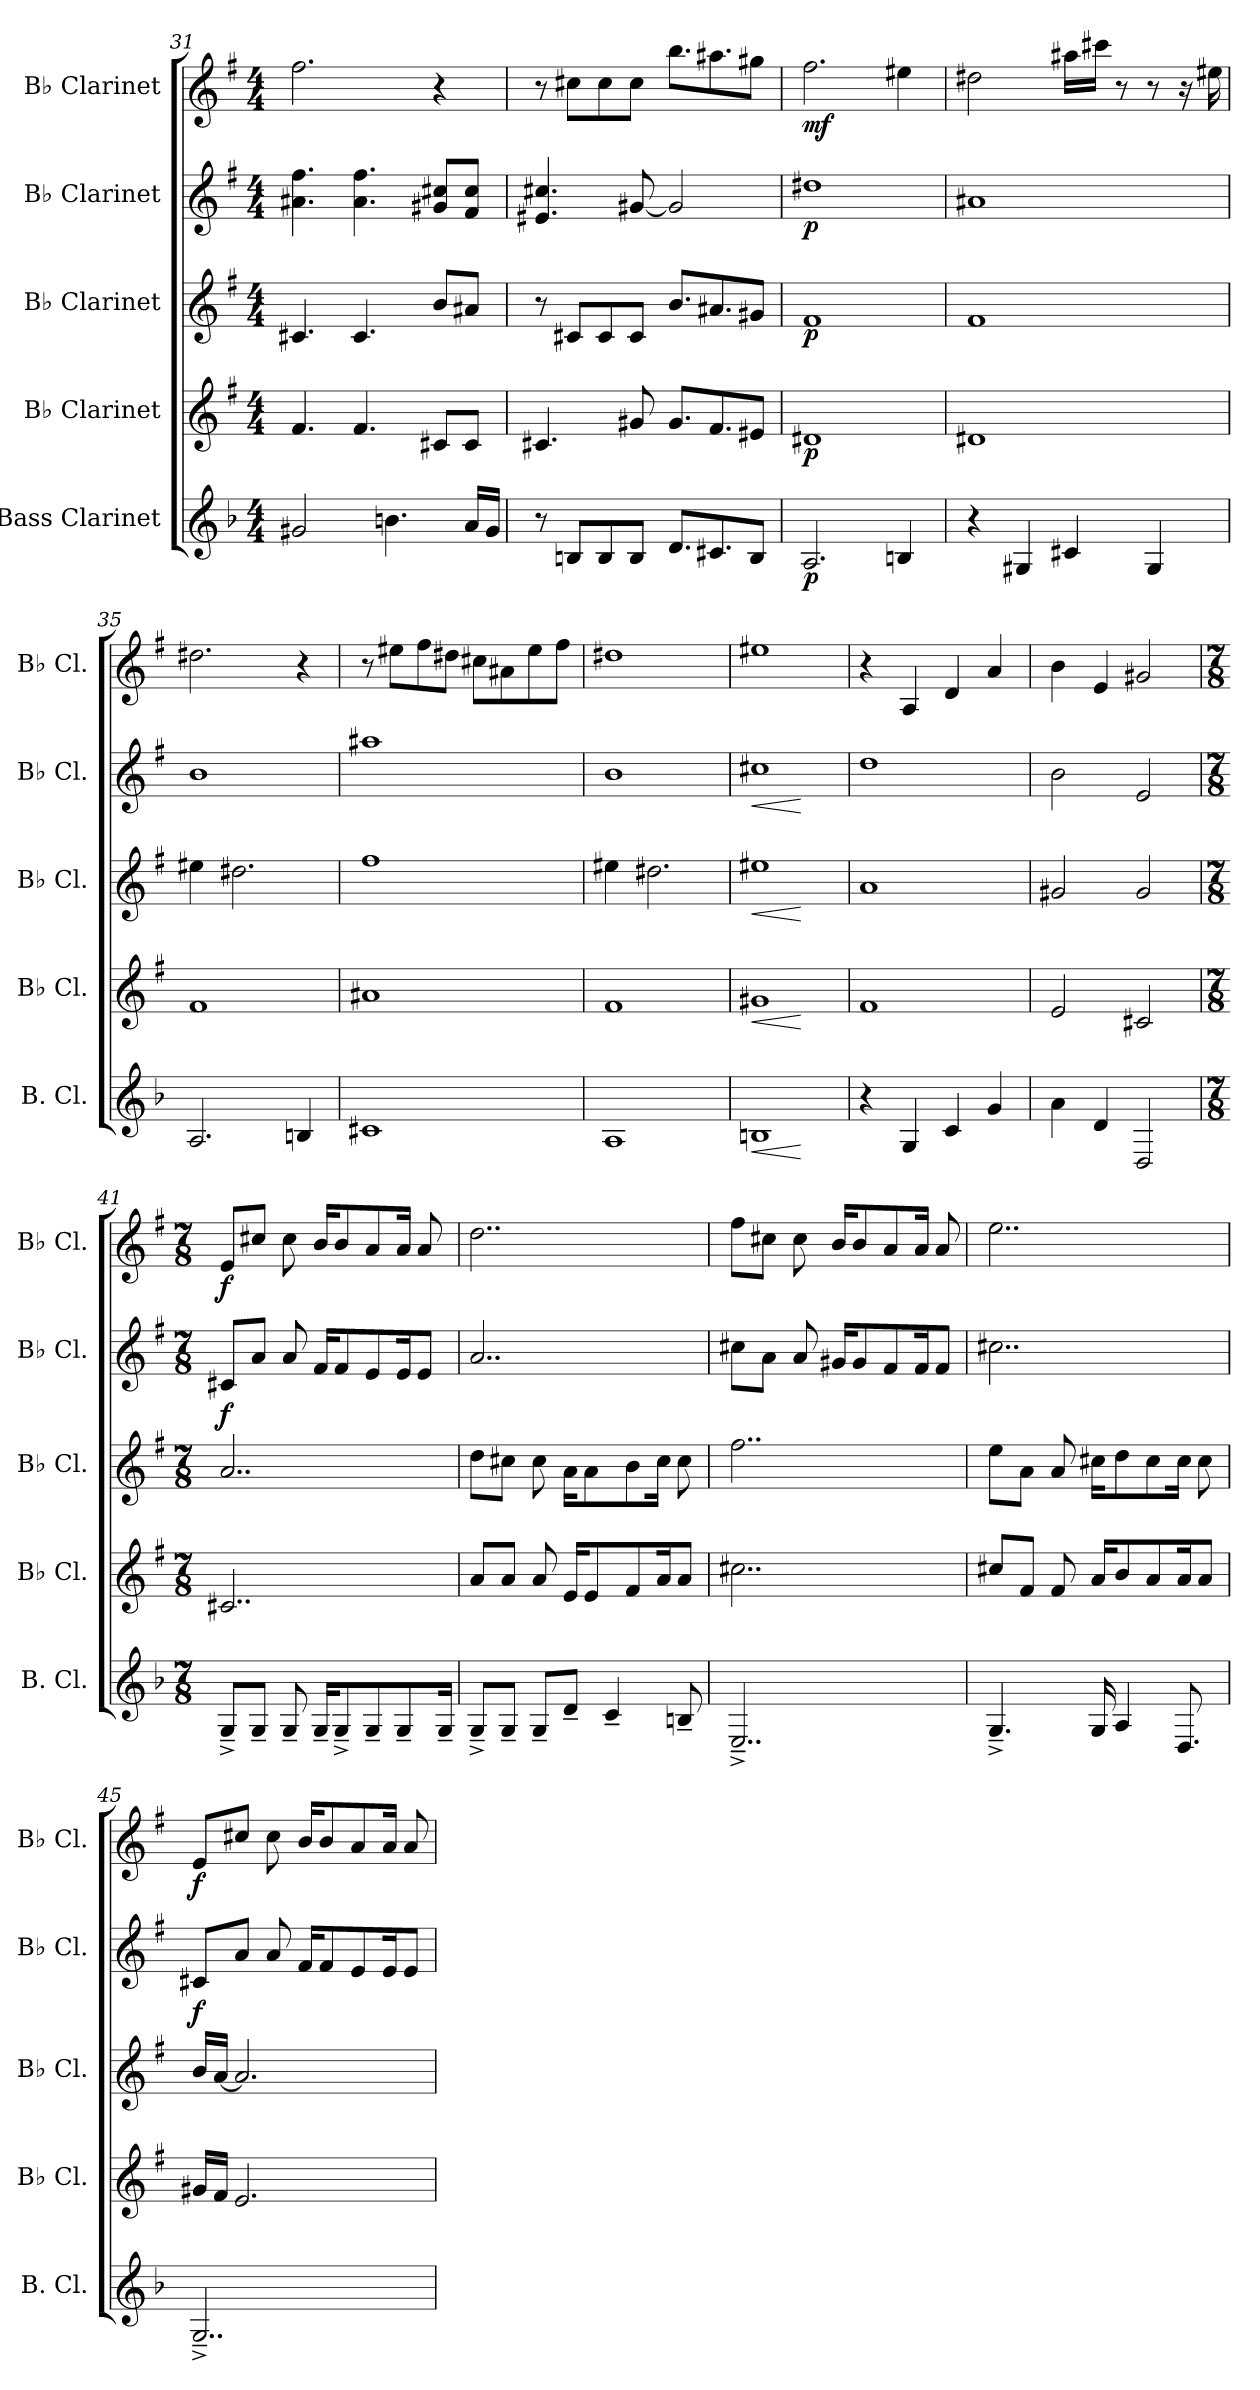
**kern	**dynam	**kern	**dynam	**kern	**dynam	**kern	**dynam	**kern	**dynam
*part5	*part5	*part4	*part4	*part3	*part3	*part2	*part2	*part1	*part1
*staff5	*staff5	*staff4	*staff4	*staff3	*staff3	*staff2	*staff2	*staff1	*staff1
*I"Bass Clarinet	*	*I"B♭ Clarinet	*	*I"B♭ Clarinet	*	*I"B♭ Clarinet	*	*I"B♭ Clarinet	*
*I'B. Cl.	*	*I'B♭ Cl.	*	*I'B♭ Cl.	*	*I'B♭ Cl.	*	*I'B♭ Cl.	*
*clefG2	*	*clefG2	*	*clefG2	*	*clefG2	*	*clefG2	*
*ITrd8c14	*	*ITrd1c2	*	*ITrd1c2	*	*ITrd1c2	*	*ITrd1c2	*
*k[b-]	*	*k[b-]	*	*k[b-]	*	*k[b-]	*	*k[b-]	*
*M4/4	*	*M4/4	*	*M4/4	*	*M4/4	*	*M4/4	*
=31	=31	=31	=31	=31	=31	=31	=31	=31	=31
2G#X/	.	4.e/	.	4.Bn/	.	4.g#X\ 4.ee\	.	2.ee\	.
.	.	4.e/	.	4.B/	.	4.g#\ 4.ee\	.	.	.
4.Bn\	.	.	.	.	.	.	.	.	.
.	.	8Bn/L	.	8a/L	.	8f#X/ 8bn/L	.	4r	.
16A/LL	.	8B/J	.	8g#X/J	.	8e/ 8b/J	.	.	.
16G#/JJ	.	.	.	.	.	.	.	.	.
=32	=32	=32	=32	=32	=32	=32	=32	=32	=32
8r	.	4.Bn/	.	8r	.	4.d#X/ 4.bn/	.	8r	.
8BBn/L	.	.	.	8Bn/L	.	.	.	8bn\L	.
8BB/	.	.	.	8B/	.	.	.	8b\	.
8BB/J	.	8f#X/	.	8B/J	.	[8f#X/	.	8b\J	.
8.D/L	.	8.f#/L	.	8.a/L	.	2f#/]	.	8.aa\L	.
8.C#X/	.	8.e/	.	8.g#X/	.	.	.	8.gg#X\	.
8BB/J	.	8d#X/J	.	8f#X/J	.	.	.	8ff#X\J	.
=33	=33	=33	=33	=33	=33	=33	=33	=33	=33
!	!LO:DY:b	!	!LO:DY:b	!	!LO:DY:b	!	!LO:DY:b	!	!LO:DY:b
2.AA/	p	1c#X	p	1e	p	1cc#X	p	2.ee\	mf
4BBn/	.	.	.	.	.	.	.	4dd#X\	.
!!LO:LB:g=z
=34	=34	=34	=34	=34	=34	=34	=34	=34	=34
4r	.	1c#X	.	1e	.	1g#X	.	2cc#X\	.
4GG#X/	.	.	.	.	.	.	.	.	.
4C#X/	.	.	.	.	.	.	.	16gg#X\LL	.
.	.	.	.	.	.	.	.	16bbn\JJ	.
.	.	.	.	.	.	.	.	8r	.
4GG#/	.	.	.	.	.	.	.	8r	.
.	.	.	.	.	.	.	.	16r	.
.	.	.	.	.	.	.	.	16dd#X\	.
=35	=35	=35	=35	=35	=35	=35	=35	=35	=35
2.AA/	.	1e	.	4dd#X\	.	1a	.	2.cc#X\	.
.	.	.	.	2.cc#X\	.	.	.	.	.
4BBn/	.	.	.	.	.	.	.	4r	.
=36	=36	=36	=36	=36	=36	=36	=36	=36	=36
1C#X	.	1g#X	.	1ee	.	1gg#X	.	8r	.
.	.	.	.	.	.	.	.	8dd#X\L	.
.	.	.	.	.	.	.	.	8ee\	.
.	.	.	.	.	.	.	.	8cc#X\J	.
.	.	.	.	.	.	.	.	8bn\L	.
.	.	.	.	.	.	.	.	8g#X\	.
.	.	.	.	.	.	.	.	8dd#\	.
.	.	.	.	.	.	.	.	8ee\J	.
=37	=37	=37	=37	=37	=37	=37	=37	=37	=37
1AA	.	1e	.	4dd#X\	.	1a	.	1cc#X	.
.	.	.	.	2.cc#X\	.	.	.	.	.
=38	=38	=38	=38	=38	=38	=38	=38	=38	=38
!	!LO:HP:b	!	!LO:HP:b	!	!LO:HP:b	!	!LO:HP:b	!	!
1BBn	<	1f#X	<	1dd#X	<	1bn	<	1dd#X	.
.	[	.	[	.	[	.	[	.	.
=39	=39	=39	=39	=39	=39	=39	=39	=39	=39
4r	.	1e	.	1g	.	1cc	.	4r	.
4GG/	.	.	.	.	.	.	.	4G/	.
4C/	.	.	.	.	.	.	.	4c/	.
4G/	.	.	.	.	.	.	.	4g/	.
=40	=40	=40	=40	=40	=40	=40	=40	=40	=40
4A\	.	2d/	.	2f#X/	.	2a\	.	4a\	.
4D/	.	.	.	.	.	.	.	4d/	.
2DD/	.	2Bn/	.	2f#/	.	2d/	.	2f#X/	.
=41	=41	=41	=41	=41	=41	=41	=41	=41	=41
*M7/8	*	*M7/8	*	*M7/8	*	*M7/8	*	*M7/8	*
!	!	!	!	!	!	!	!LO:DY:b	!	!LO:DY:b
8GG~^/L	.	2..Bn/	.	2..g/	.	8Bn/L	f	8d/L	f
8GG~/J	.	.	.	.	.	8g/J	.	8bn/J	.
8GG~/	.	.	.	.	.	8g/	.	8b\	.
16GG~/KL	.	.	.	.	.	16e/KL	.	16a/KL	.
8GG~^/	.	.	.	.	.	8e/	.	8a/	.
8GG~/	.	.	.	.	.	8d/	.	8g/	.
8GG~/	.	.	.	.	.	16d/K	.	16g/Jk	.
.	.	.	.	.	.	8d/J	.	8g/	.
16GG~/Jk	.	.	.	.	.	.	.	.	.
!!LO:LB:g=z
=42	=42	=42	=42	=42	=42	=42	=42	=42	=42
8GG~^/L	.	8g/L	.	8cc\L	.	2..g/	.	2..cc\	.
8GG~/J	.	8g/J	.	8bn\J	.	.	.	.	.
8GG~/L	.	8g/	.	8b\	.	.	.	.	.
8D~/J	.	16d/KL	.	16g\KL	.	.	.	.	.
.	.	8d/	.	8g\	.	.	.	.	.
4C~/	.	.	.	.	.	.	.	.	.
.	.	8e/	.	8a\	.	.	.	.	.
.	.	16g/K	.	16b\Jk	.	.	.	.	.
8BBn~/	.	8g/J	.	8b\	.	.	.	.	.
=43	=43	=43	=43	=43	=43	=43	=43	=43	=43
2..EE~^/	.	2..bn\	.	2..ee\	.	8bn\L	.	8ee\L	.
.	.	.	.	.	.	8g\J	.	8bn\J	.
.	.	.	.	.	.	8g/	.	8b\	.
.	.	.	.	.	.	16f#X/KL	.	16a/KL	.
.	.	.	.	.	.	8f#/	.	8a/	.
.	.	.	.	.	.	8e/	.	8g/	.
.	.	.	.	.	.	16e/K	.	16g/Jk	.
.	.	.	.	.	.	8e/J	.	8g/	.
=44	=44	=44	=44	=44	=44	=44	=44	=44	=44
4.GG~^/	.	8bn/L	.	8dd\L	.	2..bn\	.	2..dd\	.
.	.	8e/J	.	8g\J	.	.	.	.	.
.	.	8e/	.	8g/	.	.	.	.	.
16GG/	.	16g/KL	.	16bn\KL	.	.	.	.	.
4AA/	.	8a/	.	8cc\	.	.	.	.	.
.	.	8g/	.	8b\	.	.	.	.	.
8.DD/	.	16g/K	.	16b\Jk	.	.	.	.	.
.	.	8g/J	.	8b\	.	.	.	.	.
=45	=45	=45	=45	=45	=45	=45	=45	=45	=45
!	!	!	!	!	!	!	!LO:DY:b	!	!LO:DY:b
2..GG~^/	.	16f#X/LL	.	16a/LL	.	8Bn/L	f	8d/L	f
.	.	16e/JJ	.	[16g/JJ	.	.	.	.	.
.	.	2.d/	.	2.g/]	.	8g/J	.	8bn/J	.
.	.	.	.	.	.	8g/	.	8b\	.
.	.	.	.	.	.	16e/KL	.	16a/KL	.
.	.	.	.	.	.	8e/	.	8a/	.
.	.	.	.	.	.	8d/	.	8g/	.
.	.	.	.	.	.	16d/K	.	16g/Jk	.
.	.	.	.	.	.	8d/J	.	8g/	.
=	=	=	=	=	=	=	=	=	=
*-	*-	*-	*-	*-	*-	*-	*-	*-	*-
